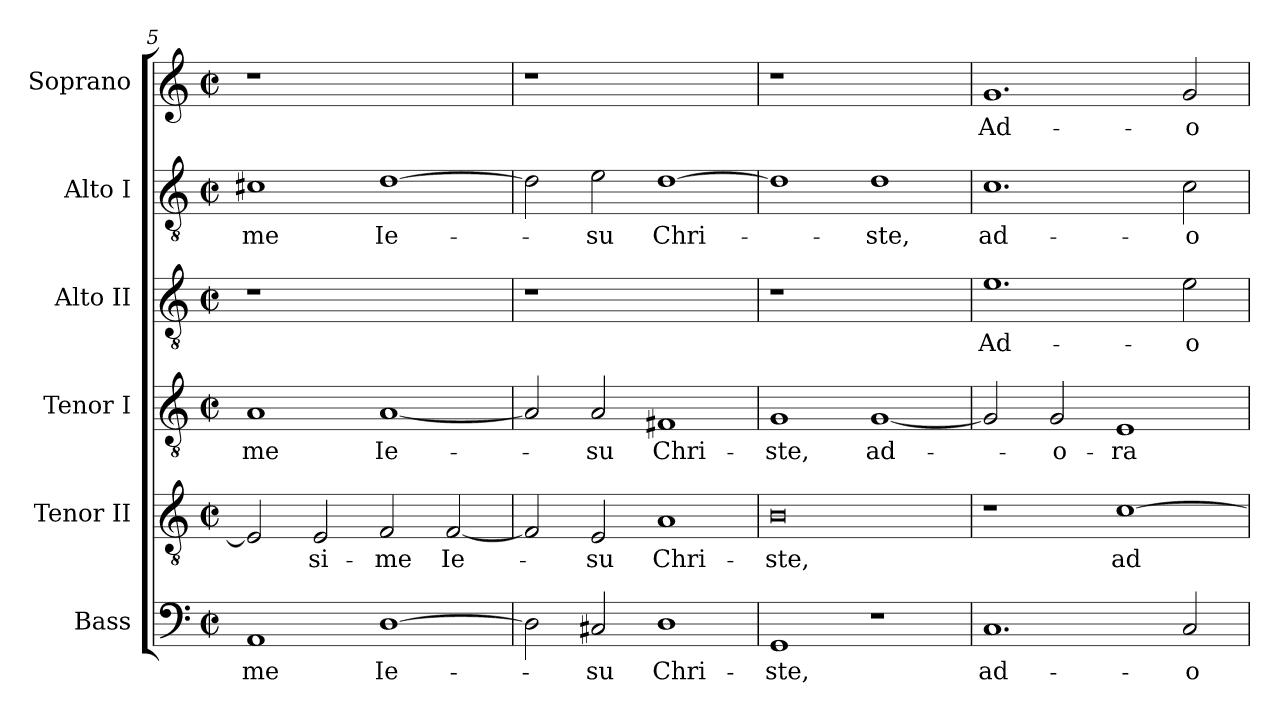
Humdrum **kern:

**kern	**text	**kern	**text	**kern	**text	**kern	**text	**kern	**text	**kern	**text
*part6	*part6	*part5	*part5	*part4	*part4	*part3	*part3	*part2	*part2	*part1	*part1
*staff6	*staff6	*staff5	*staff5	*staff4	*staff4	*staff3	*staff3	*staff2	*staff2	*staff1	*staff1
*I"Bass	*	*I"Tenor II	*	*I"Tenor I	*	*I"Alto II	*	*I"Alto I	*	*I"Soprano	*
*I'B	*	*	*	*I'T	*	*	*	*I'A	*	*	*
*clefF4	*	*clefGv2	*	*clefGv2	*	*clefGv2	*	*clefGv2	*	*clefG2	*
*k[]	*	*k[]	*	*k[]	*	*k[]	*	*k[]	*	*k[]	*
*C:	*	*C:	*	*C:	*	*C:	*	*C:	*	*C:	*
*M2/2	*	*M2/2	*	*M2/2	*	*M2/2	*	*M2/2	*	*M2/2	*
*met(c|)	*	*met(c|)	*	*met(c|)	*	*met(c|)	*	*met(c|)	*	*met(c|)	*
=5	=5	=5	=5	=5	=5	=5	=5	=5	=5	=5	=5
!	!LO:LY:b:color=#000000	!	!	!	!	!	!	!	!	!	!
!	!	!	!	!	!LO:LY:b:color=#000000	!LO:N:vis=1	!	!	!	!	!
!	!	!	!	!	!	!	!	!	!LO:LY:b:color=#000000	!LO:N:vis=1	!
1AAi	-me	2Ei/]	.	1Ai	-me	1r	.	1c#Xi	-me	1r	.
!	!	!	!LO:LY:b:color=#000000	!	!	!	!	!	!	!	!
.	.	2Ei/	-si-	.	.	.	.	.	.	.	.
!	!LO:LY:b:color=#000000	!	!	!	!	!	!	!	!	!	!
!	!	!	!LO:LY:b:color=#000000	!	!	!	!	!	!	!	!
!	!	!	!	!	!LO:LY:b:color=#000000	!	!	!	!	!	!
!	!	!	!	!	!	!	!	!	!LO:LY:b:color=#000000	!	!
[>1Di	Ie-	2Fi/	-me	[<1Ai	Ie-	1ryy	.	[>1di	Ie-	1ryy	.
!	!	!	!LO:LY:b:color=#000000	!	!	!	!	!	!	!	!
.	.	[<2Fi/	Ie-	.	.	.	.	.	.	.	.
!!LO:LB:g=z
=6	=6	=6	=6	=6	=6	=6	=6	=6	=6	=6	=6
!	!	!	!	!	!	!LO:N:vis=1	!	!	!	!LO:N:vis=1	!
2Di\]	.	2Fi/]	.	2Ai/]	.	1r	.	2di\]	.	1r	.
!	!LO:LY:b:color=#000000	!	!	!	!	!	!	!	!	!	!
!	!	!	!LO:LY:b:color=#000000	!	!	!	!	!	!	!	!
!	!	!	!	!	!LO:LY:b:color=#000000	!	!	!	!	!	!
!	!	!	!	!	!	!	!	!	!LO:LY:b:color=#000000	!	!
2C#Xi/	-su	2Ei/	-su	2Ai/	-su	.	.	2ei\	-su	.	.
!	!LO:LY:b:color=#000000	!	!	!	!	!	!	!	!	!	!
!	!	!	!LO:LY:b:color=#000000	!	!	!	!	!	!	!	!
!	!	!	!	!	!LO:LY:b:color=#000000	!	!	!	!	!	!
!	!	!	!	!	!	!	!	!	!LO:LY:b:color=#000000	!	!
1Di	Chri-	1Ai	Chri-	1F#Xi	Chri-	1ryy	.	[>1di	Chri-	1ryy	.
=7	=7	=7	=7	=7	=7	=7	=7	=7	=7	=7	=7
!	!LO:LY:b:color=#000000	!	!	!	!	!	!	!	!	!	!
!	!	!	!LO:LY:b:color=#000000	!	!	!	!	!	!	!	!
!	!	!	!	!	!LO:LY:b:color=#000000	!LO:N:vis=1	!	!	!	!LO:N:vis=1	!
1GGi	-ste,	0Bi	-ste,	1Gi	-ste,	1r	.	1di]	.	1r	.
!	!	!	!	!	!LO:LY:b:color=#000000	!	!	!	!	!	!
!	!	!	!	!	!	!	!	!	!LO:LY:b:color=#000000	!	!
1r	.	.	.	[<1Gi	ad-	1ryy	.	1di	-ste,	1ryy	.
=8	=8	=8	=8	=8	=8	=8	=8	=8	=8	=8	=8
!	!LO:LY:b:color=#000000	!	!	!	!	!	!	!	!	!	!
!	!	!	!	!	!	!	!LO:LY:b:color=#000000	!	!	!	!
!	!	!	!	!	!	!	!	!	!LO:LY:b:color=#000000	!	!
!	!	!	!	!	!	!	!	!	!	!	!LO:LY:b:color=#000000
1.Ci	ad-	1r	.	2Gi/]	.	1.ei	Ad-	1.ci	ad-	1.gi	Ad-
!	!	!	!	!	!LO:LY:b:color=#000000	!	!	!	!	!	!
.	.	.	.	2Gi/	-o-	.	.	.	.	.	.
!	!	!	!LO:LY:b:color=#000000	!	!	!	!	!	!	!	!
!	!	!	!	!	!LO:LY:b:color=#000000	!	!	!	!	!	!
.	.	[>1ci	ad-	1Ei	-ra-	.	.	.	.	.	.
!	!LO:LY:b:color=#000000	!	!	!	!	!	!	!	!	!	!
!	!	!	!	!	!	!	!LO:LY:b:color=#000000	!	!	!	!
!	!	!	!	!	!	!	!	!	!LO:LY:b:color=#000000	!	!
!	!	!	!	!	!	!	!	!	!	!	!LO:LY:b:color=#000000
2Ci/	-o-	.	.	.	.	2ei\	-o-	2ci\	-o-	2gi/	-o-
=	=	=	=	=	=	=	=	=	=	=	=
*-	*-	*-	*-	*-	*-	*-	*-	*-	*-	*-	*-
